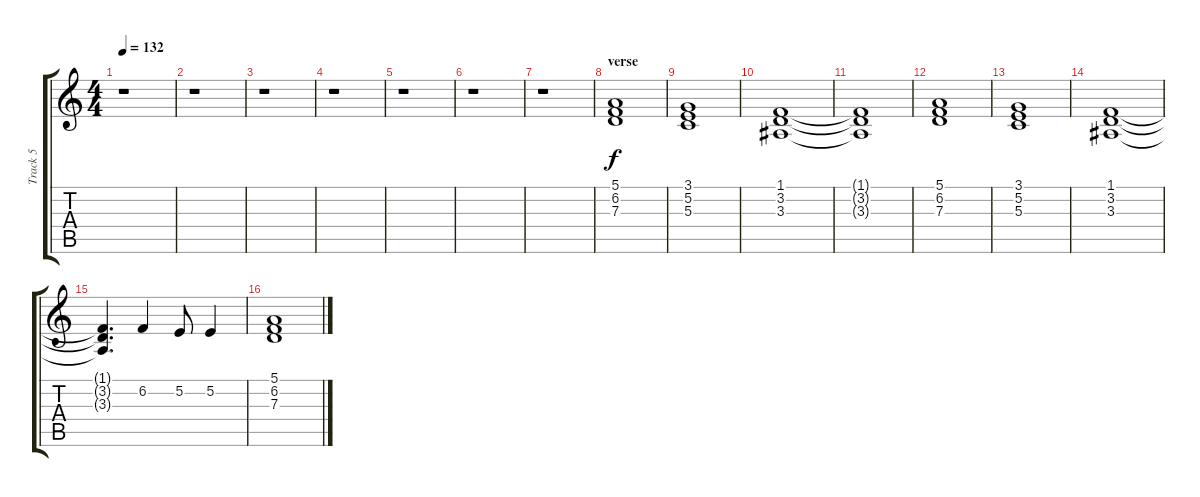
\track ("Track 5" "Track 5") {instrument pizzicatostrings}
\staff {score tabs}
\tuning (E4 B3 G3 D3 A2 E2) {hide}
\ts (4 4)
\tempo 132
\clef g2
\ks c
r.1{dy f} |
r.1 |
r.1 |
r.1 |
r.1 |
r.1 |
r.1 |
\section ("" "verse")
(5.1 6.2 7.3).1 |
(3.1 5.2 5.3).1 |
(1.1 3.2 3.3).1 |
(1.1{t} 3.2{t} 3.3{t}).1 |
(5.1 6.2 7.3).1 |
(3.1 5.2 5.3).1 |
(1.1 3.2 3.3).1 |
(1.1{t} 3.2{t} 3.3{t}).4{d} 6.2.4 5.2.8 5.2.4 |
(5.1 6.2 7.3).1
